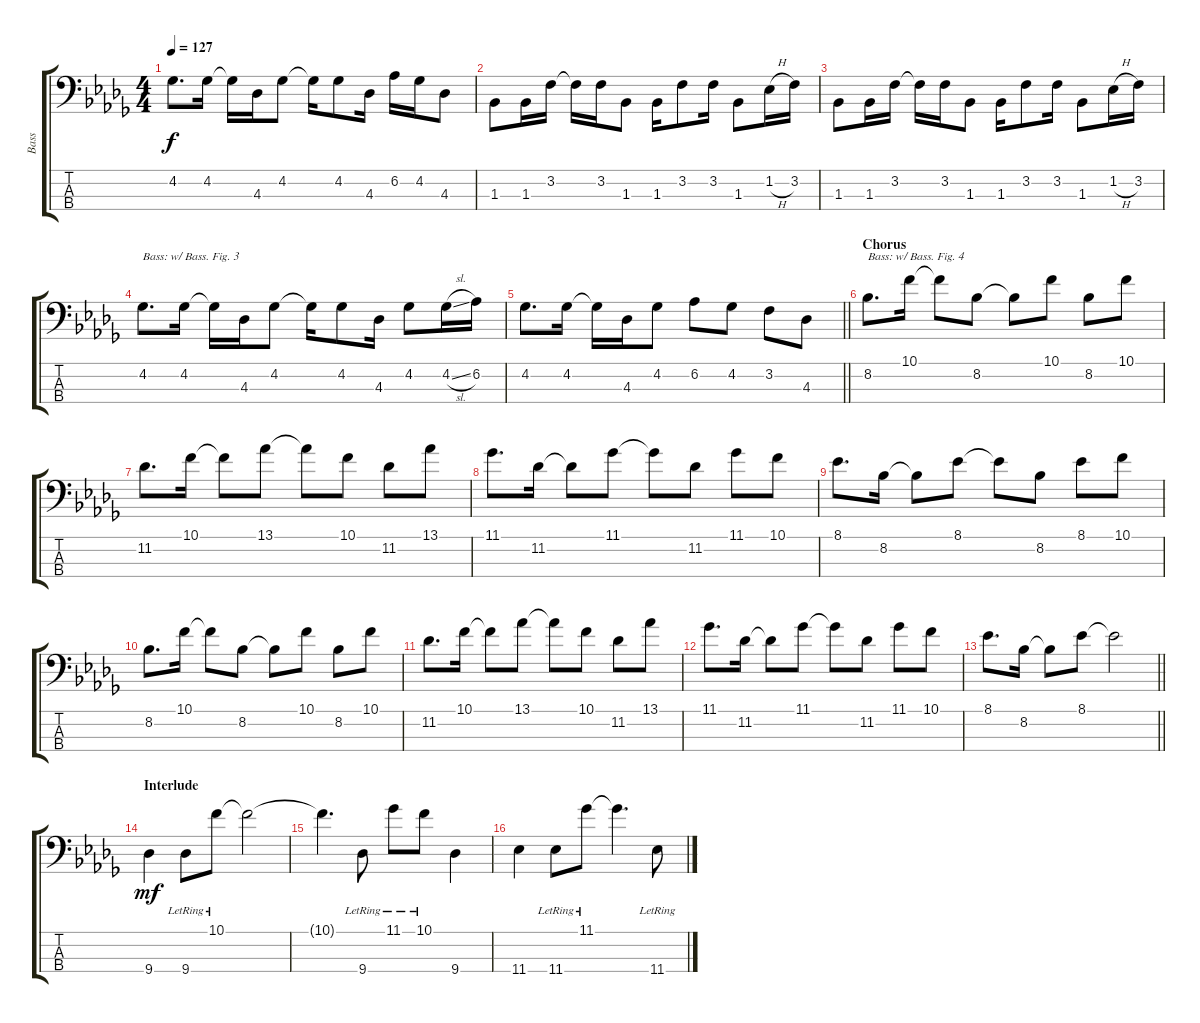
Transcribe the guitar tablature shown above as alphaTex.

\track ("Bass" "Bass") {instrument electricbassfinger}
\staff {score tabs}
\tuning (G2 D2 A1 E1) {hide}
\ts (4 4)
\tempo 127
\clef f4
\ks bbminor
4.2.8{d dy f} 4.2.16 4.2{t}.16 4.3.16 4.2.8 4.2{t}.16 4.2.8 4.3.16 6.2.16 4.2.16 4.3.8 |
1.3.8 1.3.16 3.2.16 3.2{t}.16 3.2.16 1.3.8 1.3.16 3.2.8 3.2.16 1.3.8 1.2{h}.16 3.2.16 |
1.3.8 1.3.16 3.2.16 3.2{t}.16 3.2.16 1.3.8 1.3.16 3.2.8 3.2.16 1.3.8 1.2{h}.16 3.2.16 |
4.2.8{d txt "Bass: w/ Bass. Fig. 3"} 4.2.16 4.2{t}.16 4.3.16 4.2.8 4.2{t}.16 4.2.8 4.3.16 4.2.8 4.2{sl}.16 6.2.16 |
\barLineRight lightlight
4.2.8{d} 4.2.16 4.2{t}.16 4.3.16 4.2.8 6.2.8 4.2.8 3.2.8 4.3.8 |
\section ("" "Chorus")
8.2.8{d txt "Bass: w/ Bass. Fig. 4"} 10.1.16 10.1{t}.8 8.2.8 8.2{t}.8 10.1.8 8.2.8 10.1.8 |
11.2.8{d} 10.1.16 10.1{t}.8 13.1.8 13.1{t}.8 10.1.8 11.2.8 13.1.8 |
11.1.8{d} 11.2.16 11.2{t}.8 11.1.8 11.1{t}.8 11.2.8 11.1.8 10.1.8 |
8.1.8{d} 8.2.16 8.2{t}.8 8.1.8 8.1{t}.8 8.2.8 8.1.8 10.1.8 |
8.2.8{d} 10.1.16 10.1{t}.8 8.2.8 8.2{t}.8 10.1.8 8.2.8 10.1.8 |
11.2.8{d} 10.1.16 10.1{t}.8 13.1.8 13.1{t}.8 10.1.8 11.2.8 13.1.8 |
11.1.8{d} 11.2.16 11.2{t}.8 11.1.8 11.1{t}.8 11.2.8 11.1.8 10.1.8 |
\barLineRight lightlight
8.1.8{d} 8.2.16 8.2{t}.8 8.1.8 8.1{t}.2 |
\section ("" "Interlude")
9.4.4{dy mf volume 8} 9.4{lr}.8 10.1{lr}.8 10.1{t}.2 |
10.1{t}.4{d} 9.4{lr}.8 11.1{lr}.8 10.1{lr}.8 9.4.4 |
11.4.4 11.4{lr}.8 11.1{lr}.8 11.1{t}.4{d} 11.4{lr}.8
